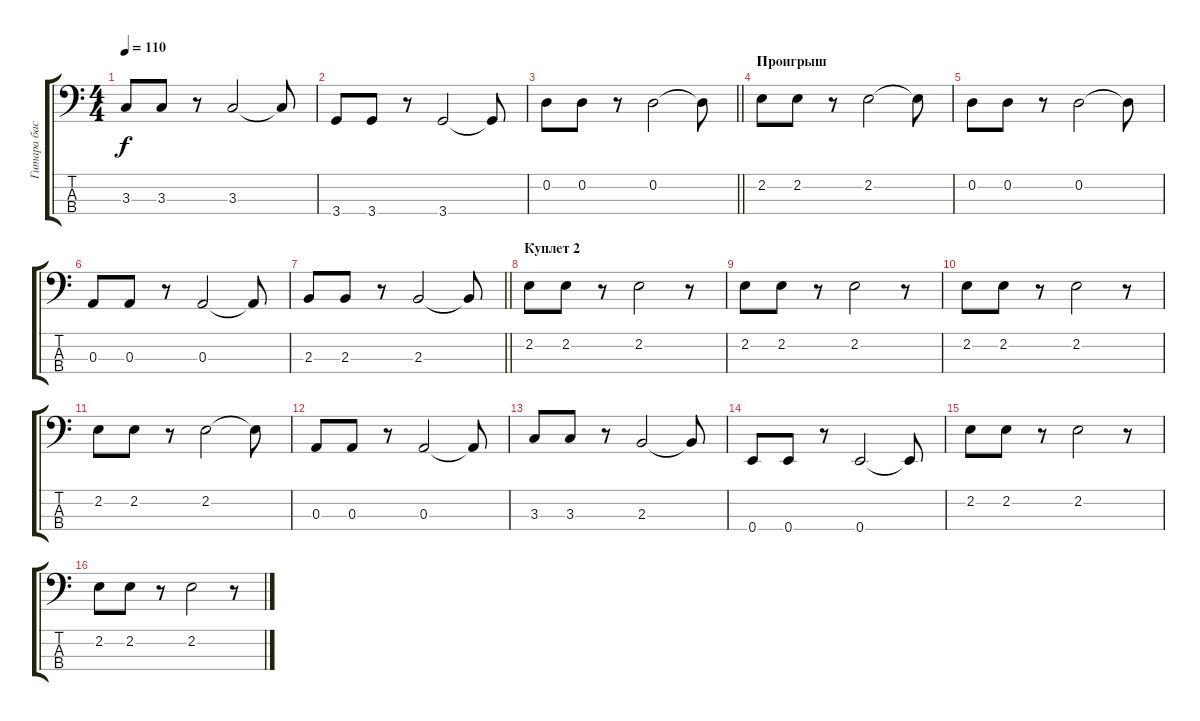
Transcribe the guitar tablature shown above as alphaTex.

\track ("Гитара бас" "Гитара бас") {instrument electricbassfinger bank 1}
\staff {score tabs}
\tuning (G2 D2 A1 E1) {hide}
\ts (4 4)
\tempo 110
\clef f4
\ks c
3.3.8{dy f} 3.3.8 r.8 3.3.2 3.3{t}.8 |
3.4.8 3.4.8 r.8 3.4.2 3.4{t}.8 |
\barLineRight lightlight
0.2.8 0.2.8 r.8 0.2.2 0.2{t}.8 |
\section ("" "Проигрыш")
2.2.8 2.2.8 r.8 2.2.2 2.2{t}.8 |
0.2.8 0.2.8 r.8 0.2.2 0.2{t}.8 |
0.3.8 0.3.8 r.8 0.3.2 0.3{t}.8 |
\barLineRight lightlight
2.3.8 2.3.8 r.8 2.3.2 2.3{t}.8 |
\section ("" "Куплет 2")
2.2.8 2.2.8 r.8 2.2.2 r.8 |
2.2.8 2.2.8 r.8 2.2.2 r.8 |
2.2.8 2.2.8 r.8 2.2.2 r.8 |
2.2.8 2.2.8 r.8 2.2.2 2.2{t}.8 |
0.3.8 0.3.8 r.8 0.3.2 0.3{t}.8 |
3.3.8 3.3.8 r.8 2.3.2 2.3{t}.8 |
0.4.8 0.4.8 r.8 0.4.2 0.4{t}.8 |
2.2.8 2.2.8 r.8 2.2.2 r.8 |
2.2.8 2.2.8 r.8 2.2.2 r.8
